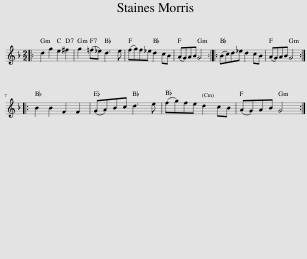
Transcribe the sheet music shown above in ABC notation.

X:1
L:1/8
M:2/2
I:linebreak $
K:F
V:1 treble
V:1
|: d2 g2 e2 ^f2 | g2 (=f_e) d3 e | (fg)f_e d2 cB | (AG)AB G4 :: (Bc)d_e d2 cB | %5
 (AG)AB G4 ::$ B2 B2 F2 F2 | (GA)Bc d3 e | (fg)fe d2 cB | (AG)AB G4 :| %10
